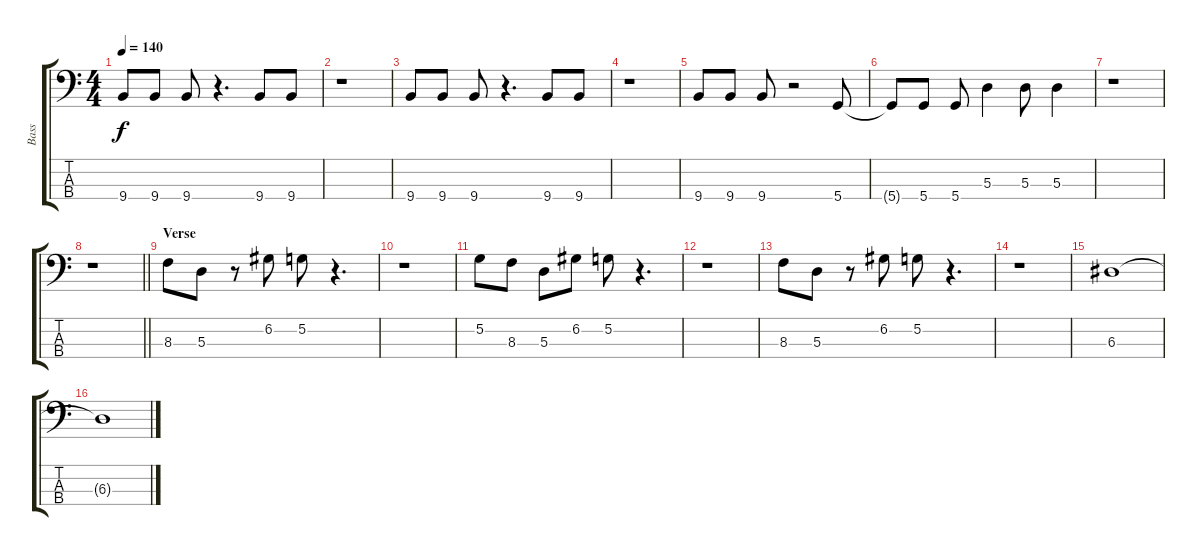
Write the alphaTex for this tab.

\track ("Bass" "Bass") {instrument electricbassfinger}
\staff {score tabs}
\tuning (G2 D2 A1 D1) {hide}
\ts (4 4)
\tempo 140
\clef f4
\ks c
9.4.8{dy f} 9.4.8 9.4.8 r.4{d} 9.4.8 9.4.8 |
r.1 |
9.4.8 9.4.8 9.4.8 r.4{d} 9.4.8 9.4.8 |
r.1 |
9.4.8 9.4.8 9.4.8 r.2 5.4.8 |
5.4{t}.8 5.4.8 5.4.8 5.3.4 5.3.8 5.3.4 |
r.1 |
\barLineRight lightlight
r.1 |
\section ("" "Verse")
8.3.8 5.3.8 r.8 6.2.8 5.2.8 r.4{d} |
r.1 |
5.2.8 8.3.8 5.3.8 6.2.8 5.2.8 r.4{d} |
r.1 |
8.3.8 5.3.8 r.8 6.2.8 5.2.8 r.4{d} |
r.1 |
6.3.1 |
6.3{t}.1
